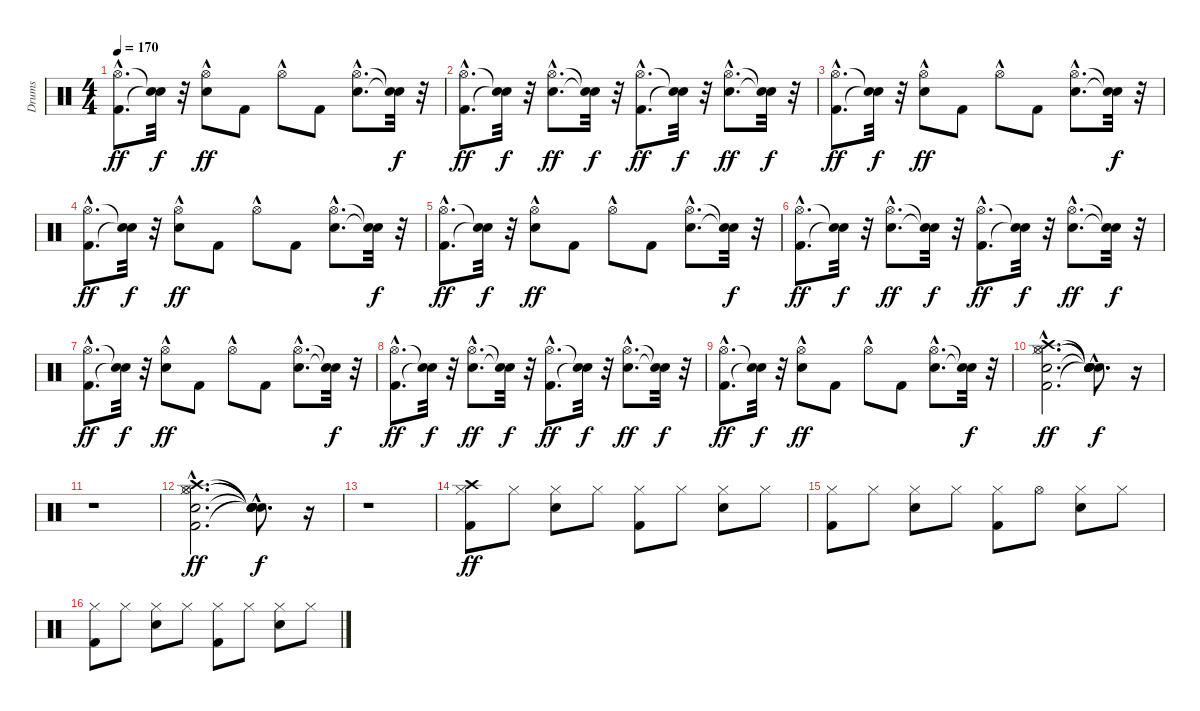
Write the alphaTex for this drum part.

\track ("Drums" "Drums") {instrument percussion}
\staff {score}
\articulation defaults
\ts (4 4)
\tempo 170
\clef neutral
\ks c
("Kick (hit) 2"{hac} "Hi-Hat (open)"{hac}).8{d dy ff} ("Snare (hit)"{t} "Snare (hit)"{t}).32{dy f} r.32 ("Snare (hit) 2" "Hi-Hat (open)"{hac}).8{dy ff} "Kick (hit) 2".8 "Hi-Hat (open)"{hac}.8 "Kick (hit) 2".8 ("Snare (hit) 2"{hac} "Hi-Hat (open)"{hac}).8{d} ("Snare (hit)"{t} "Snare (hit)"{t}).32{dy f} r.32 |
("Kick (hit) 2"{hac} "Hi-Hat (open)"{hac}).8{d dy ff} ("Snare (hit)"{t} "Snare (hit)"{t}).32{dy f} r.32 ("Snare (hit) 2"{hac} "Hi-Hat (open)"{hac}).8{d dy ff} ("Snare (hit)"{t} "Snare (hit)"{t}).32{dy f} r.32 ("Kick (hit) 2"{hac} "Hi-Hat (open)"{hac}).8{d dy ff} ("Snare (hit)"{t} "Snare (hit)"{t}).32{dy f} r.32 ("Snare (hit) 2"{hac} "Hi-Hat (open)"{hac}).8{d dy ff} ("Snare (hit)"{t} "Snare (hit)"{t}).32{dy f} r.32 |
("Kick (hit) 2"{hac} "Hi-Hat (open)"{hac}).8{d dy ff} ("Snare (hit)"{t} "Snare (hit)"{t}).32{dy f} r.32 ("Snare (hit) 2" "Hi-Hat (open)"{hac}).8{dy ff} "Kick (hit) 2".8 "Hi-Hat (open)"{hac}.8 "Kick (hit) 2".8 ("Snare (hit) 2"{hac} "Hi-Hat (open)"{hac}).8{d} ("Snare (hit)"{t} "Snare (hit)"{t}).32{dy f} r.32 |
("Kick (hit) 2"{hac} "Hi-Hat (open)"{hac}).8{d dy ff} ("Snare (hit)"{t} "Snare (hit)"{t}).32{dy f} r.32 ("Snare (hit) 2" "Hi-Hat (open)"{hac}).8{dy ff} "Kick (hit) 2".8 "Hi-Hat (open)"{hac}.8 "Kick (hit) 2".8 ("Snare (hit) 2"{hac} "Hi-Hat (open)"{hac}).8{d} ("Snare (hit)"{t} "Snare (hit)"{t}).32{dy f} r.32 |
("Kick (hit) 2"{hac} "Hi-Hat (open)"{hac}).8{d dy ff} ("Snare (hit)"{t} "Snare (hit)"{t}).32{dy f} r.32 ("Snare (hit) 2" "Hi-Hat (open)"{hac}).8{dy ff} "Kick (hit) 2".8 "Hi-Hat (open)"{hac}.8 "Kick (hit) 2".8 ("Snare (hit) 2"{hac} "Hi-Hat (open)"{hac}).8{d} ("Snare (hit)"{t} "Snare (hit)"{t}).32{dy f} r.32 |
("Kick (hit) 2"{hac} "Hi-Hat (open)"{hac}).8{d dy ff} ("Snare (hit)"{t} "Snare (hit)"{t}).32{dy f} r.32 ("Snare (hit) 2"{hac} "Hi-Hat (open)"{hac}).8{d dy ff} ("Snare (hit)"{t} "Snare (hit)"{t}).32{dy f} r.32 ("Kick (hit) 2"{hac} "Hi-Hat (open)"{hac}).8{d dy ff} ("Snare (hit)"{t} "Snare (hit)"{t}).32{dy f} r.32 ("Snare (hit) 2"{hac} "Hi-Hat (open)"{hac}).8{d dy ff} ("Snare (hit)"{t} "Snare (hit)"{t}).32{dy f} r.32 |
("Kick (hit) 2"{hac} "Hi-Hat (open)"{hac}).8{d dy ff} ("Snare (hit)"{t} "Snare (hit)"{t}).32{dy f} r.32 ("Snare (hit) 2" "Hi-Hat (open)"{hac}).8{dy ff} "Kick (hit) 2".8 "Hi-Hat (open)"{hac}.8 "Kick (hit) 2".8 ("Snare (hit) 2"{hac} "Hi-Hat (open)"{hac}).8{d} ("Snare (hit)"{t} "Snare (hit)"{t}).32{dy f} r.32 |
("Kick (hit) 2"{hac} "Hi-Hat (open)"{hac}).8{d dy ff} ("Snare (hit)"{t} "Snare (hit)"{t}).32{dy f} r.32 ("Snare (hit) 2"{hac} "Hi-Hat (open)"{hac}).8{d dy ff} ("Snare (hit)"{t} "Snare (hit)"{t}).32{dy f} r.32 ("Kick (hit) 2"{hac} "Hi-Hat (open)"{hac}).8{d dy ff} ("Snare (hit)"{t} "Snare (hit)"{t}).32{dy f} r.32 ("Snare (hit) 2"{hac} "Hi-Hat (open)"{hac}).8{d dy ff} ("Snare (hit)"{t} "Snare (hit)"{t}).32{dy f} r.32 |
("Kick (hit) 2"{hac} "Hi-Hat (open)"{hac}).8{d dy ff} ("Snare (hit)"{t} "Snare (hit)"{t}).32{dy f} r.32 ("Snare (hit) 2" "Hi-Hat (open)"{hac}).8{dy ff} "Kick (hit) 2".8 "Hi-Hat (open)"{hac}.8 "Kick (hit) 2".8 ("Snare (hit) 2"{hac} "Hi-Hat (open)"{hac}).8{d} ("Snare (hit)"{t} "Snare (hit)"{t}).32{dy f} r.32 |
("Kick (hit) 2"{hac} "Snare (hit) 2"{hac} "Hi-Hat (closed)"{hac} "Hi-Hat (open)"{hac} "Crash high (hit)"{hac}).2{d dy ff} ("Snare (hit)"{hac t} "Snare (hit)"{hac t} "Snare (hit)"{hac t} "Snare (hit)"{hac t} "Snare (hit)"{hac t}).8{d dy f} r.16 |
r.1 |
("Kick (hit) 2"{hac} "Snare (hit) 2"{hac} "Hi-Hat (closed)"{hac} "Hi-Hat (open)"{hac} "Crash high (hit)"{hac}).2{d dy ff} ("Snare (hit)"{hac t} "Snare (hit)"{hac t} "Snare (hit)"{hac t} "Snare (hit)"{hac t} "Snare (hit)"{hac t}).8{d dy f} r.16 |
r.1 |
("Kick (hit) 2" "Hi-Hat (closed)" "Crash high (hit)").8{dy ff} "Hi-Hat (closed)".8 ("Snare (hit) 2" "Hi-Hat (closed)").8 "Hi-Hat (closed)".8 ("Kick (hit) 2" "Hi-Hat (closed)").8 "Hi-Hat (closed)".8 ("Snare (hit) 2" "Hi-Hat (closed)").8 "Hi-Hat (closed)".8 |
("Kick (hit) 2" "Hi-Hat (closed)").8 "Hi-Hat (closed)".8 ("Snare (hit) 2" "Hi-Hat (closed)").8 "Hi-Hat (closed)".8 ("Kick (hit) 2" "Hi-Hat (closed)").8 "Hi-Hat (open)".8 ("Snare (hit) 2" "Hi-Hat (closed)").8 "Hi-Hat (closed)".8 |
("Kick (hit) 2" "Hi-Hat (closed)").8 "Hi-Hat (closed)".8 ("Snare (hit) 2" "Hi-Hat (closed)").8 "Hi-Hat (closed)".8 ("Kick (hit) 2" "Hi-Hat (closed)").8 "Hi-Hat (closed)".8 ("Snare (hit) 2" "Hi-Hat (closed)").8 "Hi-Hat (closed)".8
